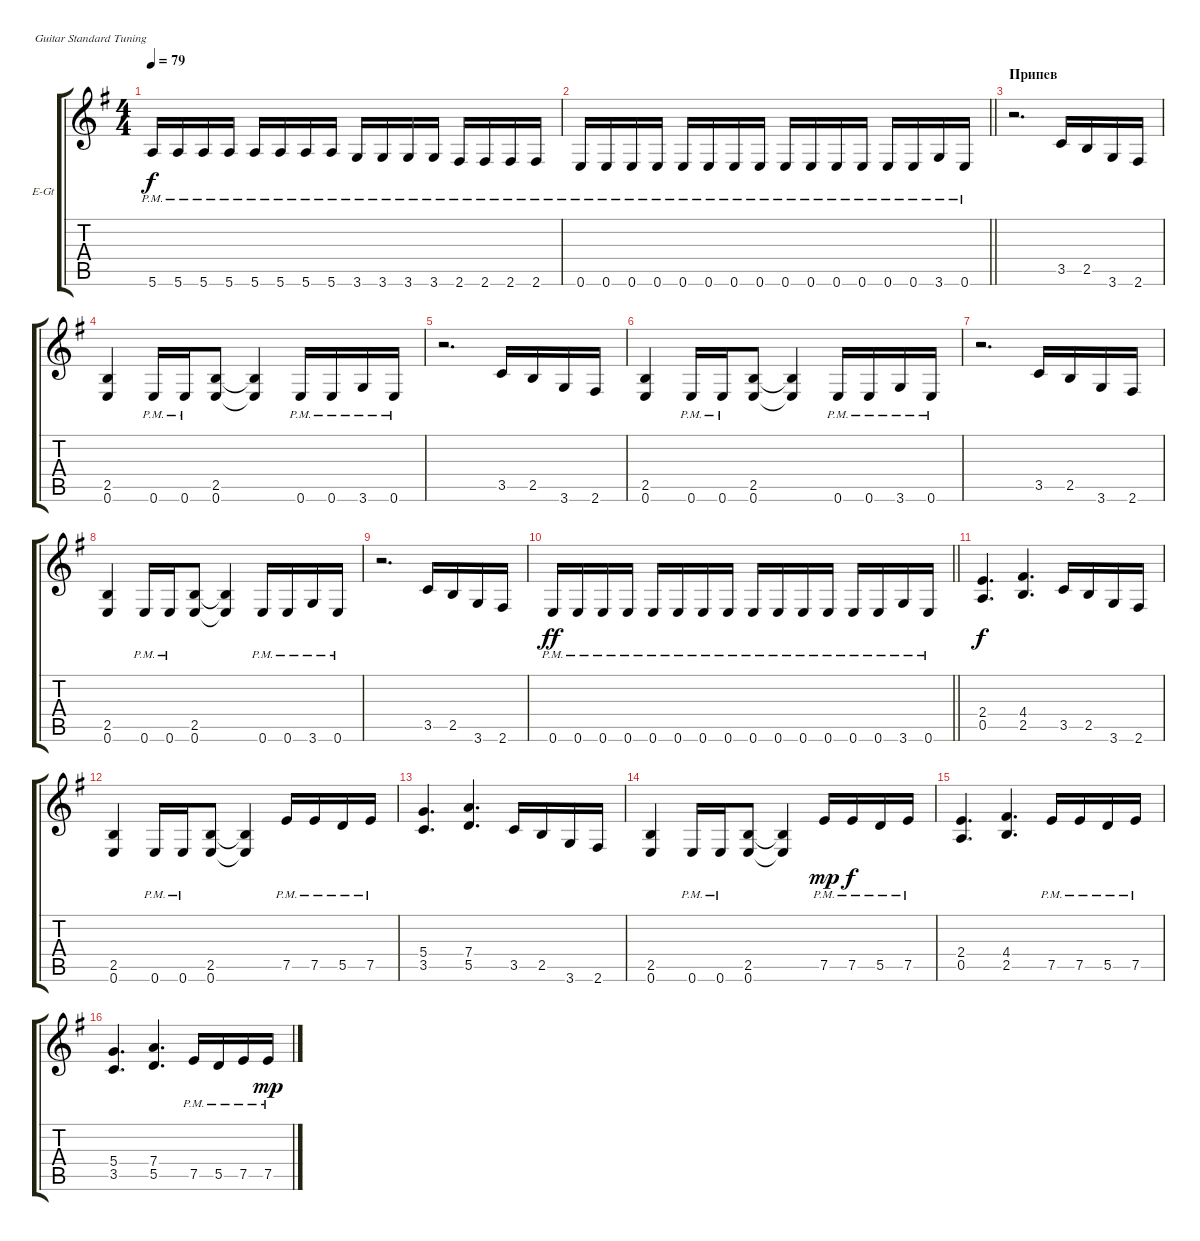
\bracketExtendMode groupsimilarinstruments
\firstSystemTrackNameOrientation horizontal
\otherSystemsTrackNameOrientation horizontal
\track ("Сергей Маврин" "E-Gt") {instrument distortionguitar}
\staff {score tabs}
\tuning (E4 B3 G3 D3 A2 E2)
\ts (4 4)
\tempo 79
\clef g2
\ks eminor
5.6{pm}.16{dy f} 5.6{pm}.16 5.6{pm}.16 5.6{pm}.16 5.6{pm}.16 5.6{pm}.16 5.6{pm}.16 5.6{pm}.16 3.6{pm}.16 3.6{pm}.16 3.6{pm}.16 3.6{pm}.16 2.6{pm}.16 2.6{pm}.16 2.6{pm}.16 2.6{pm}.16 |
\barLineRight lightlight
0.6{pm}.16 0.6{pm}.16 0.6{pm}.16 0.6{pm}.16 0.6{pm}.16 0.6{pm}.16 0.6{pm}.16 0.6{pm}.16 0.6{pm}.16 0.6{pm}.16 0.6{pm}.16 0.6{pm}.16 0.6{pm}.16 0.6{pm}.16 3.6{pm}.16 0.6{pm}.16 |
\section ("" "Припев")
r.2{d} 3.5.16 2.5.16 3.6.16 2.6.16 |
(2.5 0.6).4 0.6{pm}.16 0.6{pm}.16 (2.5 0.6).8 (2.5{t} 0.6{t}).4 0.6{pm}.16 0.6{pm}.16 3.6{pm}.16 0.6{pm}.16 |
r.2{d} 3.5.16 2.5.16 3.6.16 2.6.16 |
(2.5 0.6).4 0.6{pm}.16 0.6{pm}.16 (2.5 0.6).8 (2.5{t} 0.6{t}).4 0.6{pm}.16 0.6{pm}.16 3.6{pm}.16 0.6{pm}.16 |
r.2{d} 3.5.16 2.5.16 3.6.16 2.6.16 |
(2.5 0.6).4 0.6{pm}.16 0.6{pm}.16 (2.5 0.6).8 (2.5{t} 0.6{t}).4 0.6{pm}.16 0.6{pm}.16 3.6{pm}.16 0.6{pm}.16 |
r.2{d} 3.5.16 2.5.16 3.6.16 2.6.16 |
\barLineRight lightlight
0.6{pm}.16{dy ff} 0.6{pm}.16 0.6{pm}.16 0.6{pm}.16 0.6{pm}.16 0.6{pm}.16 0.6{pm}.16 0.6{pm}.16 0.6{pm}.16 0.6{pm}.16 0.6{pm}.16 0.6{pm}.16 0.6{pm}.16 0.6{pm}.16 3.6{pm}.16 0.6{pm}.16 |
(2.4 0.5).4{d dy f} (4.4 2.5).4{d} 3.5.16 2.5.16 3.6.16 2.6.16 |
(2.5 0.6).4 0.6{pm}.16 0.6{pm}.16 (2.5 0.6).8 (2.5{t} 0.6{t}).4 7.5{pm}.16 7.5{pm}.16 5.5{pm}.16 7.5{pm}.16 |
(5.4 3.5).4{d} (7.4 5.5).4{d} 3.5.16 2.5.16 3.6.16 2.6.16 |
(2.5 0.6).4 0.6{pm}.16 0.6{pm}.16 (2.5 0.6).8 (2.5{t} 0.6{t}).4 7.5{pm}.16{dy mp} 7.5{pm}.16{dy f} 5.5{pm}.16 7.5{pm}.16 |
(2.4 0.5).4{d} (4.4 2.5).4{d} 7.5{pm}.16 7.5{pm}.16 5.5{pm}.16 7.5{pm}.16 |
(5.4 3.5).4{d} (7.4 5.5).4{d} 7.5{pm}.16 5.5{pm}.16 7.5{pm}.16 7.5{pm}.16{dy mp}
